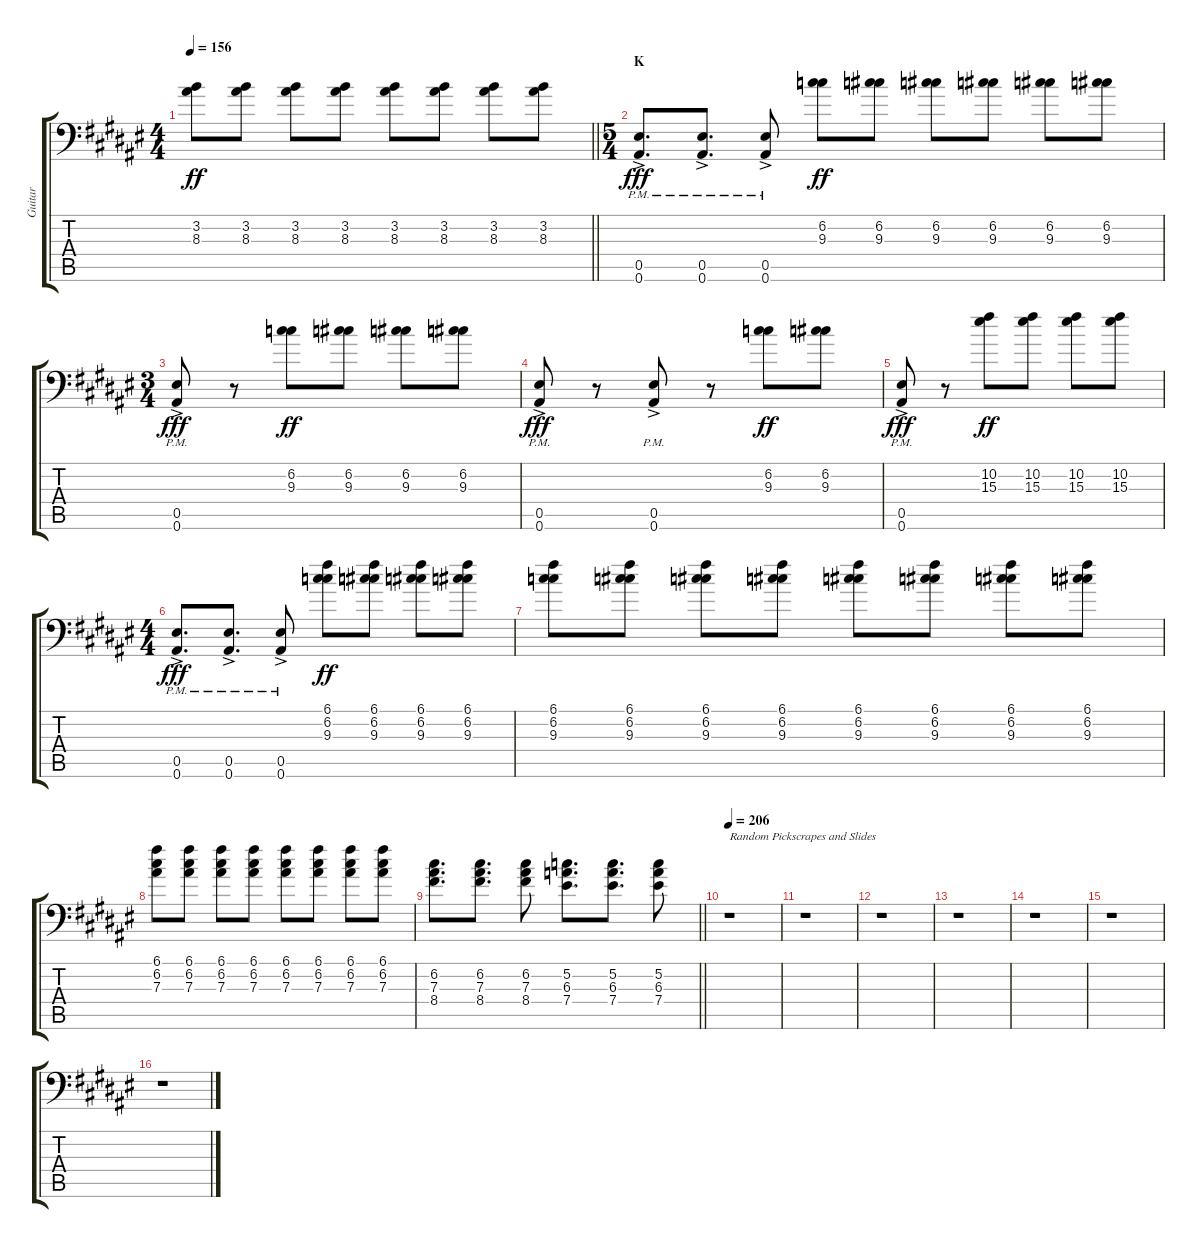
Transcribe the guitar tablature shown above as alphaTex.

\track ("Guitar" "Guitar") {instrument distortionguitar}
\staff {score tabs}
\tuning (C4 G3 Eb3 Bb2 F2 Bb1) {hide}
\ts (4 4)
\tempo 156
\clef f4
\barLineRight lightlight
\ks f#
(3.2 8.3).8{dy ff} (3.2 8.3).8 (3.2 8.3).8 (3.2 8.3).8 (3.2 8.3).8 (3.2 8.3).8 (3.2 8.3).8 (3.2 8.3).8 |
\ts (5 4)
\section ("" "K")
(0.5{ac pm} 0.6{ac pm}).8{d dy fff} (0.5{ac pm} 0.6{ac pm}).8{d} (0.5{ac pm} 0.6{ac pm}).8 (6.2 9.3).8{dy ff} (6.2 9.3).8 (6.2 9.3).8 (6.2 9.3).8 (6.2 9.3).8 (6.2 9.3).8 |
\ts (3 4)
(0.5{ac pm} 0.6{ac pm}).8{dy fff} r.8 (6.2 9.3).8{dy ff} (6.2 9.3).8 (6.2 9.3).8 (6.2 9.3).8 |
(0.5{ac pm} 0.6{ac pm}).8{dy fff} r.8 (0.5{ac pm} 0.6{ac pm}).8 r.8 (6.2 9.3).8{dy ff} (6.2 9.3).8 |
(0.5{ac pm} 0.6{ac pm}).8{dy fff} r.8 (10.2 15.3).8{dy ff} (10.2 15.3).8 (10.2 15.3).8 (10.2 15.3).8 |
\ts (4 4)
(0.5{ac pm} 0.6{ac pm}).8{d dy fff} (0.5{ac pm} 0.6{ac pm}).8{d} (0.5{ac pm} 0.6{ac pm}).8 (6.1 6.2 9.3).8{dy ff} (6.1 6.2 9.3).8 (6.1 6.2 9.3).8 (6.1 6.2 9.3).8 |
(6.1 6.2 9.3).8 (6.1 6.2 9.3).8 (6.1 6.2 9.3).8 (6.1 6.2 9.3).8 (6.1 6.2 9.3).8 (6.1 6.2 9.3).8 (6.1 6.2 9.3).8 (6.1 6.2 9.3).8 |
(6.1 6.2 7.3).8 (6.1 6.2 7.3).8 (6.1 6.2 7.3).8 (6.1 6.2 7.3).8 (6.1 6.2 7.3).8 (6.1 6.2 7.3).8 (6.1 6.2 7.3).8 (6.1 6.2 7.3).8 |
\barLineRight lightlight
(6.2 7.3 8.4).8{d} (6.2 7.3 8.4).8{d} (6.2 7.3 8.4).8 (5.2 6.3 7.4).8{d} (5.2 6.3 7.4).8{d} (5.2 6.3 7.4).8 |
\section ("" "")
\tempo 206
r.1{txt "Random Pickscrapes and Slides"} |
r.1 |
r.1 |
r.1 |
r.1 |
r.1 |
r.1
